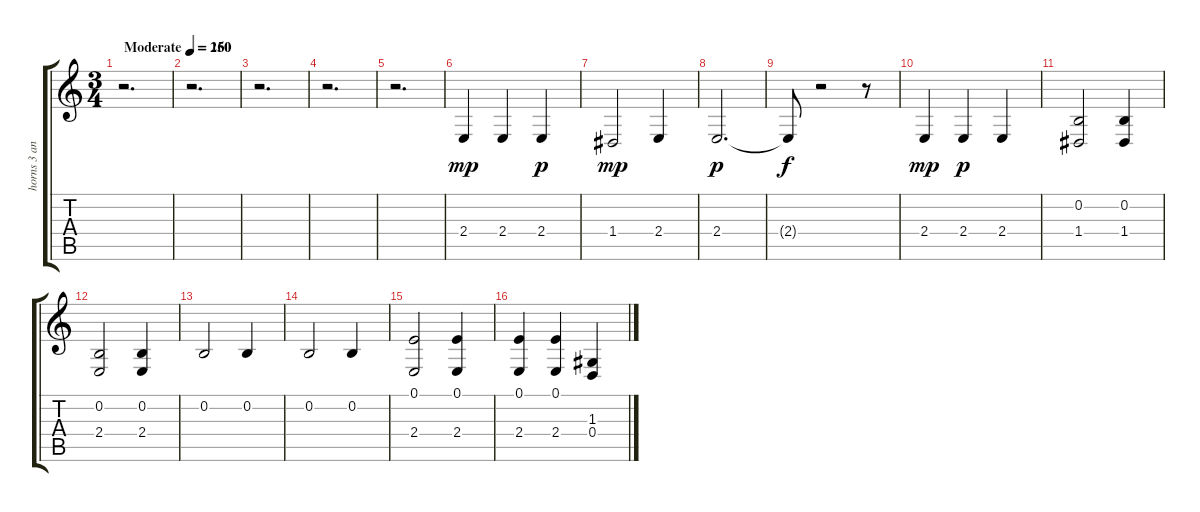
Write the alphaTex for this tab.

\track ("horns 3 and 4" "horns 3 an") {instrument frenchhorn}
\staff {score tabs}
\tuning (E4 B3 G3 D3 A2 E2) {hide}
\ts (3 4)
\tempo (250 "Moderate")
\clef g2
\ks c
r.2{d dy mp instrument frenchhorn} |
\tempo 160
r.2{d} |
r.2{d} |
r.2{d} |
r.2{d} |
2.4.4 2.4.4 2.4.4{dy p} |
1.4.2{dy mp} 2.4.4 |
2.4.2{d dy p} |
2.4{t}.8{dy f} r.2 r.8 |
2.4.4{dy mp} 2.4.4{dy p} 2.4.4 |
(0.2 1.4).2 (0.2 1.4).4 |
(0.2 2.4).2 (0.2 2.4).4 |
0.2.2 0.2.4 |
0.2.2 0.2.4 |
(0.1 2.4).2 (0.1 2.4).4 |
(0.1 2.4).4 (0.1 2.4).4 (1.3 0.4).4
